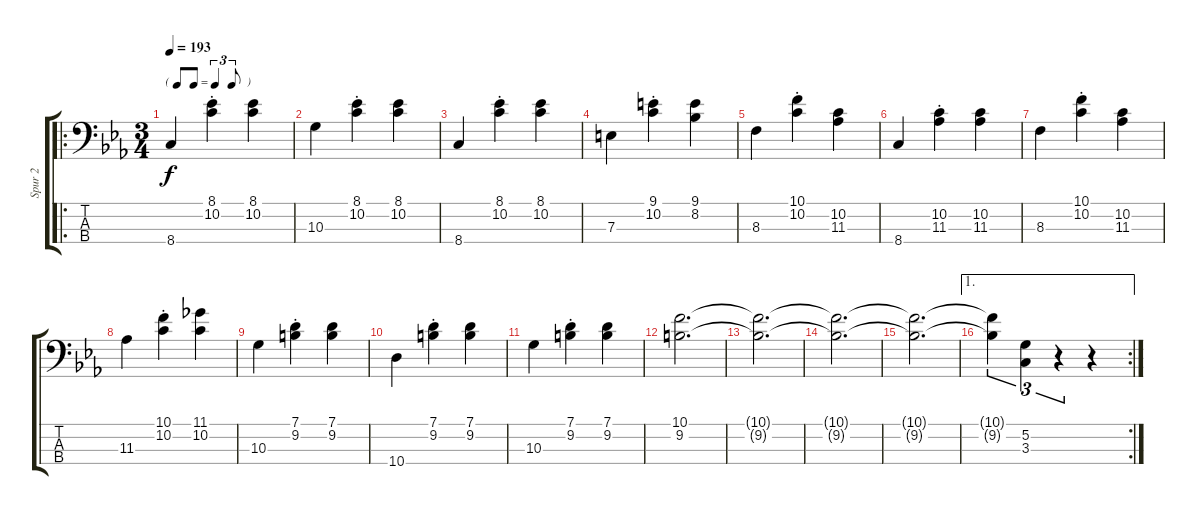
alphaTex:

\track ("Spur 2" "Spur 2") {instrument acousticbass}
\staff {score tabs}
\tuning (G2 D2 A1 E1) {hide}
\ro
\ts (3 4)
\tf triplet8th
\tempo 193
\clef f4
\ks cminor
8.4.4{dy f} (8.1{st} 10.2{st}).4 (8.1 10.2).4 |
10.3.4 (8.1{st} 10.2{st}).4 (8.1 10.2).4 |
8.4.4 (8.1{st} 10.2{st}).4 (8.1 10.2).4 |
7.3.4 (9.1{st} 10.2{st}).4 (9.1 8.2).4 |
8.3.4 (10.1{st} 10.2{st}).4 (10.2 11.3).4 |
8.4.4 (10.2{st} 11.3{st}).4 (10.2 11.3).4 |
8.3.4 (10.1{st} 10.2{st}).4 (10.2 11.3).4 |
11.3.4 (10.1{st} 10.2{st}).4 (11.1 10.2).4 |
10.3.4 (7.1{st} 9.2{st}).4 (7.1 9.2).4 |
10.4.4 (7.1{st} 9.2{st}).4 (7.1 9.2).4 |
10.3.4 (7.1{st} 9.2{st}).4 (7.1 9.2).4 |
(10.1 9.2).2{d} |
(10.1{t} 9.2{t}).2{d} |
(10.1{t} 9.2{t}).2{d} |
(10.1{t} 9.2{t}).2{d} |
\ae 1
\rc 2
(10.1{t} 9.2{t}).4{tu (3 2)} (5.2 3.3).4{tu (3 2)} r.4{tu (3 2)} r.4
